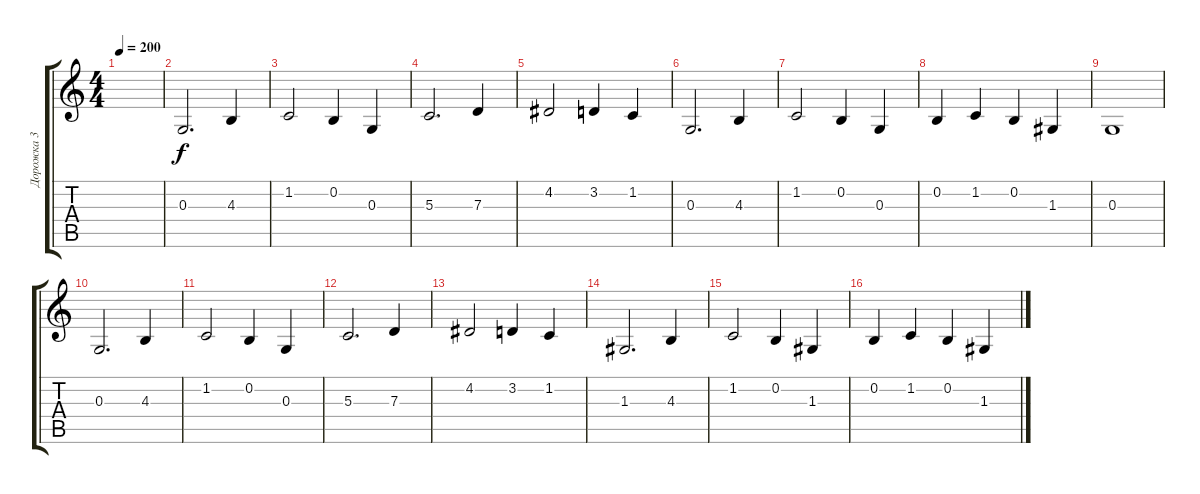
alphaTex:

\track ("Дорожка 3" "Дорожка 3") {instrument shakuhachi}
\staff {score tabs}
\tuning (E4 B3 G3 D3 A2 E2) {hide}
\ts (4 4)
\tempo 200
\clef g2
\ks c
|
0.3.2{d instrument oboe} 4.3.4 |
1.2.2 0.2.4 0.3.4 |
5.3.2{d} 7.3.4 |
4.2.2 3.2.4 1.2.4 |
0.3.2{d} 4.3.4 |
1.2.2 0.2.4 0.3.4 |
0.2.4 1.2.4 0.2.4 1.3.4 |
0.3.1 |
0.3.2{d} 4.3.4 |
1.2.2 0.2.4 0.3.4 |
5.3.2{d} 7.3.4 |
4.2.2 3.2.4 1.2.4 |
1.3.2{d} 4.3.4 |
1.2.2 0.2.4 1.3.4 |
0.2.4 1.2.4 0.2.4 1.3.4
